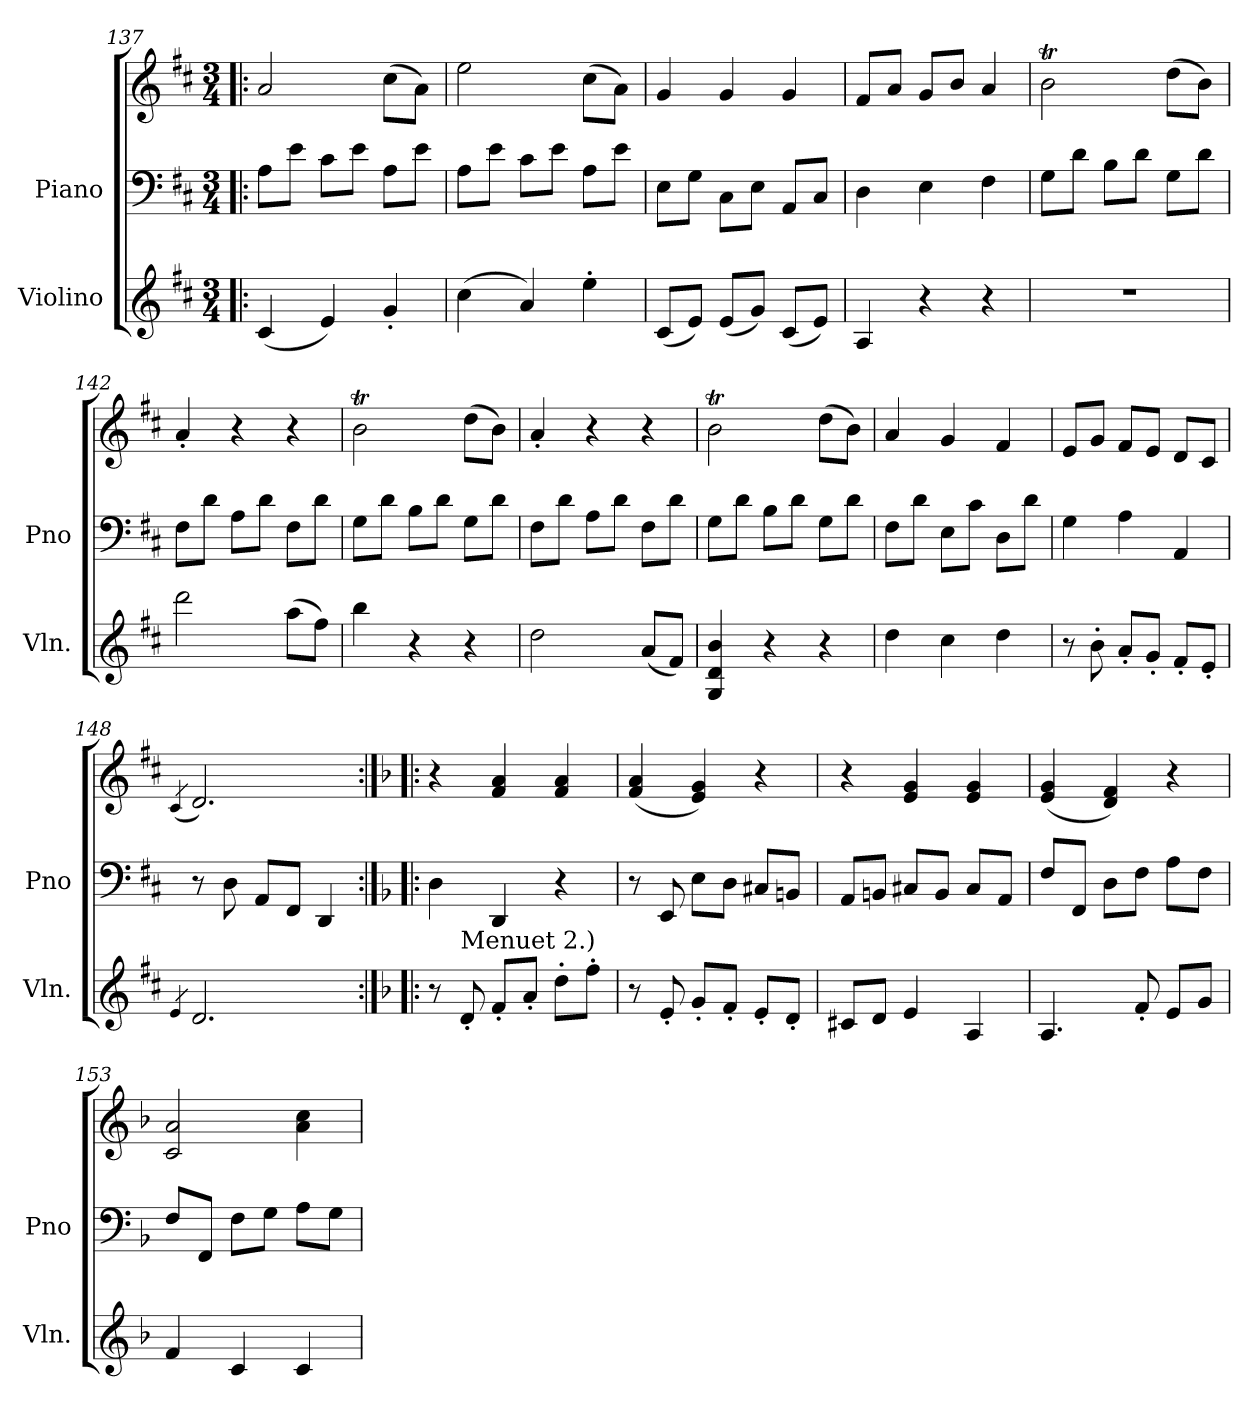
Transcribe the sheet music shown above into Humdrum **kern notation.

**kern	**kern	**kern
*part2	*part1	*part1
*staff3	*staff2	*staff1
*I"Violino	*I"Piano	*
*I'Vln.	*I'Pno	*
*clefG2	*clefF4	*clefG2
*k[f#c#]	*k[f#c#]	*k[f#c#]
*M3/4	*M3/4	*M3/4
=137!|:	=137!|:	=137!|:
(<4c#/	8A\L	2a/
.	8e\J	.
4e/)	8c#\L	.
.	8e\J	.
4g'/	8A\L	(>8cc#\L
.	8e\J	8a\J)
=138	=138	=138
(>4cc#\	8A\L	2ee\
.	8e\J	.
4a/)	8c#\L	.
.	8e\J	.
4ee'\	8A\L	(>8cc#\L
.	8e\J	8a\J)
=139	=139	=139
(<8c#/L	8E\L	4g/
8e/J)	8G\J	.
(<8e/L	8C#\L	4g/
8g/J)	8E\J	.
(<8c#/L	8AA/L	4g/
8e/J)	8C#/J	.
=140	=140	=140
4A/	4D\	8f#/L
.	.	8a/J
4r	4E\	8g/L
.	.	8b/J
4r	4F#\	4a/
=141	=141	=141
2.r	8G\L	2bT\
.	8d\J	.
.	8B\L	.
.	8d\J	.
.	8G\L	(>8dd\L
.	8d\J	8b\J)
!!LO:LB:g=z
=142	=142	=142
2ddd\	8F#\L	4a'/
.	8d\J	.
.	8A\L	4r
.	8d\J	.
(>8aa\L	8F#\L	4r
8ff#\J)	8d\J	.
=143	=143	=143
4bb\	8G\L	2bT\
.	8d\J	.
4r	8B\L	.
.	8d\J	.
4r	8G\L	(>8dd\L
.	8d\J	8b\J)
=144	=144	=144
2dd\	8F#\L	4a'/
.	8d\J	.
.	8A\L	4r
.	8d\J	.
(<8a/L	8F#\L	4r
8f#/J)	8d\J	.
=145	=145	=145
4G/ 4d/ 4b/	8G\L	2bT\
.	8d\J	.
4r	8B\L	.
.	8d\J	.
4r	8G\L	(>8dd\L
.	8d\J	8b\J)
=146	=146	=146
4dd\	8F#\L	4a/
.	8d\J	.
4cc#\	8E\L	4g/
.	8c#\J	.
4dd\	8D\L	4f#/
.	8d\J	.
=147	=147	=147
8r	4G\	8e/L
8b'\	.	8g/J
8a'/L	4A\	8f#/L
8g'/J	.	8e/J
8f#'/L	4AA/	8d/L
8e'/J	.	8c#/J
!!LO:LB:g=z
=148	=148	=148
4qe/	.	(<4qc#/
2.d/	8r	2.d/)
.	8D\	.
.	8AA/L	.
.	8FF#/J	.
.	4DD/	.
=149:|!|:	=149:|!|:	=149:|!|:
*k[b-]	*k[b-]	*k[b-]
8r	4D\	4r
!LO:TX:a:t=Menuet 2.)	!	!
8d'/	.	.
8f'/L	4DD/	4f/ 4a/
8a'/J	.	.
8dd'\L	4r	4f/ 4a/
8ff'\J	.	.
=150	=150	=150
8r	8r	(<4f/ 4a/
8e'/	8EE/	.
8g'/L	8E\L	4e/ 4g/)
8f'/J	8D\J	.
8e'/L	8C#X/L	4r
8d'/J	8BBn/J	.
=151	=151	=151
8c#X/L	8AA/L	4r
8d/J	8BBn/J	.
4e/	8C#X/L	4e/ 4g/
.	8BB/J	.
4A/	8C#/L	4e/ 4g/
.	8AA/J	.
=152	=152	=152
4.A/	8F/L	(<4e/ 4g/
.	8FF/J	.
.	8D\L	4d/ 4f/)
8f'/	8F\J	.
8e/L	8A\L	4r
8g/J	8F\J	.
!!LO:LB:g=z
=153	=153	=153
4f/	8F/L	2c/ 2a/
.	8FF/J	.
4c/	8F\L	.
.	8G\J	.
4c/	8A\L	4a\ 4cc\
.	8G\J	.
=	=	=
*-	*-	*-
